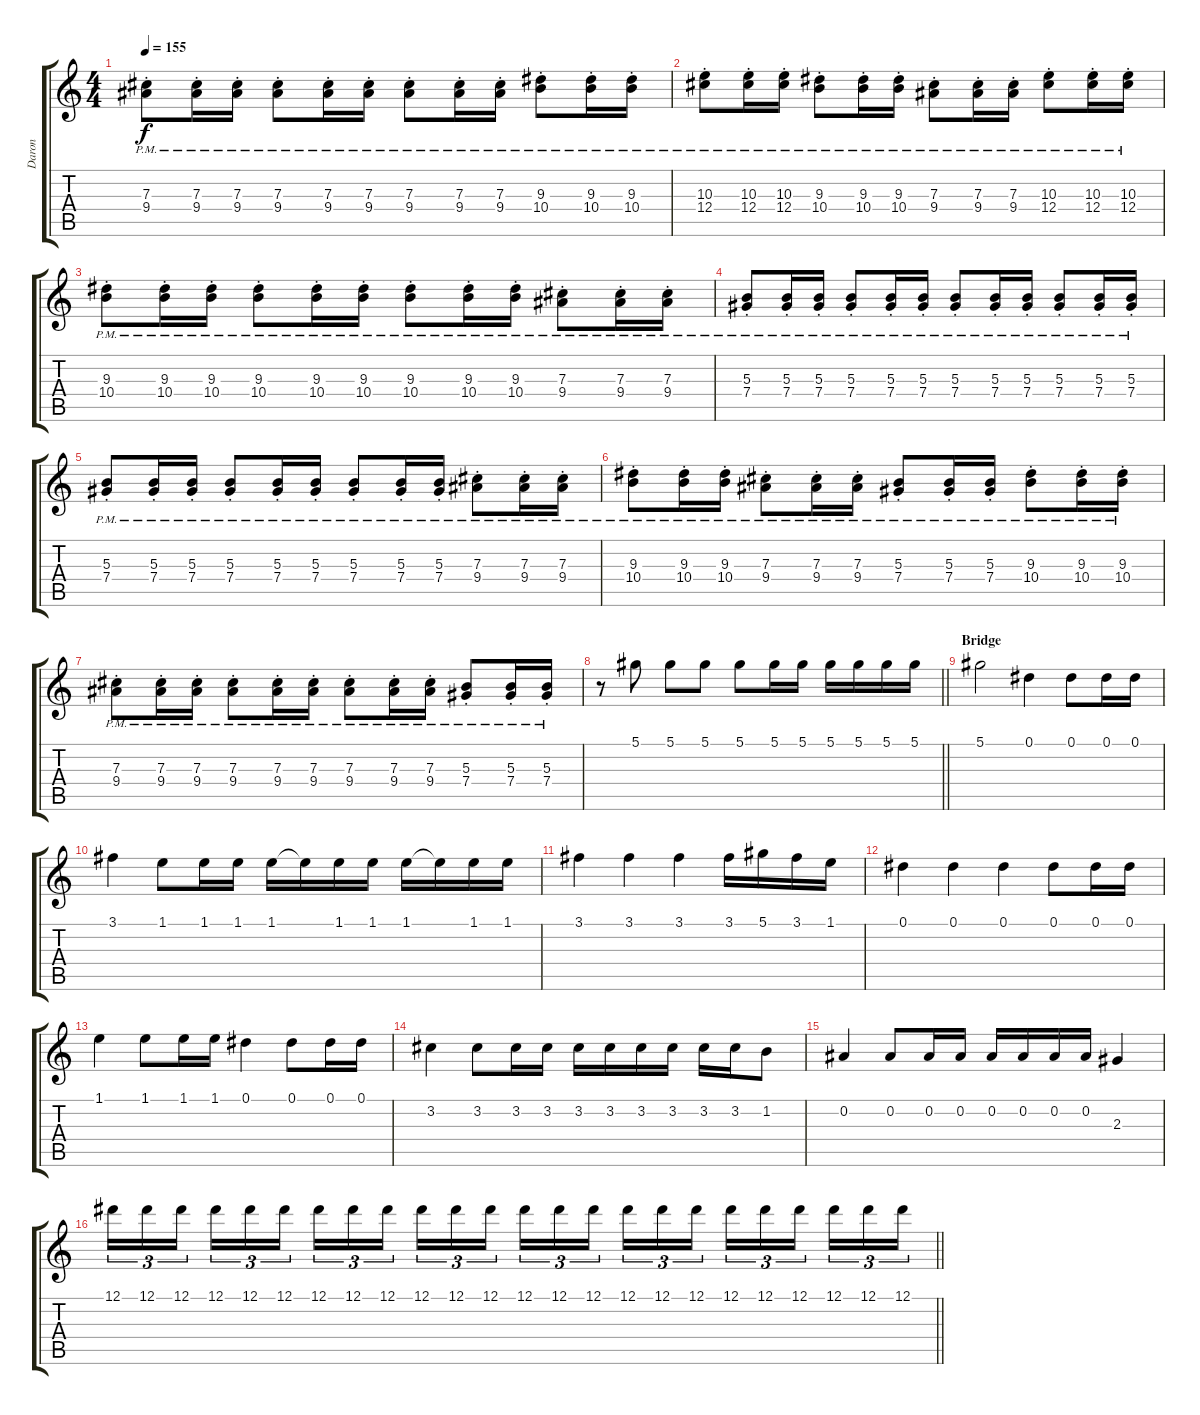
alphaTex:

\track ("Daron" "Daron") {instrument overdrivenguitar}
\staff {score tabs}
\tuning (Eb4 Bb3 Gb3 Db3 Ab2 Db2) {hide}
\ts (4 4)
\tempo 155
\clef g2
\ks c
(7.3{pm st} 9.4{pm st}).8{dy f} (7.3{pm st} 9.4{pm st}).16 (7.3{pm st} 9.4{pm st}).16 (7.3{pm st} 9.4{pm st}).8 (7.3{pm st} 9.4{pm st}).16 (7.3{pm st} 9.4{pm st}).16 (7.3{pm st} 9.4{pm st}).8 (7.3{pm st} 9.4{pm st}).16 (7.3{pm st} 9.4{pm st}).16 (9.3{pm st} 10.4{pm st}).8 (9.3{pm st} 10.4{pm st}).16 (9.3{pm st} 10.4{pm st}).16 |
(10.3{pm st} 12.4{pm st}).8 (10.3{pm st} 12.4{pm st}).16 (10.3{pm st} 12.4{pm st}).16 (9.3{pm st} 10.4{pm st}).8 (9.3{pm st} 10.4{pm st}).16 (9.3{pm st} 10.4{pm st}).16 (7.3{pm st} 9.4{pm st}).8 (7.3{pm st} 9.4{pm st}).16 (7.3{pm st} 9.4{pm st}).16 (10.3{pm st} 12.4{pm st}).8 (10.3{pm st} 12.4{pm st}).16 (10.3{pm st} 12.4{pm st}).16 |
(9.3{pm st} 10.4{pm st}).8 (9.3{pm st} 10.4{pm st}).16 (9.3{pm st} 10.4{pm st}).16 (9.3{pm st} 10.4{pm st}).8 (9.3{pm st} 10.4{pm st}).16 (9.3{pm st} 10.4{pm st}).16 (9.3{pm st} 10.4{pm st}).8 (9.3{pm st} 10.4{pm st}).16 (9.3{pm st} 10.4{pm st}).16 (7.3{pm st} 9.4{pm st}).8 (7.3{pm st} 9.4{pm st}).16 (7.3{pm st} 9.4{pm st}).16 |
(5.3{pm st} 7.4{pm st}).8 (5.3{pm st} 7.4{pm st}).16 (5.3{pm st} 7.4{pm st}).16 (5.3{pm st} 7.4{pm st}).8 (5.3{pm st} 7.4{pm st}).16 (5.3{pm st} 7.4{pm st}).16 (5.3{pm st} 7.4{pm st}).8 (5.3{pm st} 7.4{pm st}).16 (5.3{pm st} 7.4{pm st}).16 (5.3{pm st} 7.4{pm st}).8 (5.3{pm st} 7.4{pm st}).16 (5.3{pm st} 7.4{pm st}).16 |
(5.3{pm st} 7.4{pm st}).8 (5.3{pm st} 7.4{pm st}).16 (5.3{pm st} 7.4{pm st}).16 (5.3{pm st} 7.4{pm st}).8 (5.3{pm st} 7.4{pm st}).16 (5.3{pm st} 7.4{pm st}).16 (5.3{pm st} 7.4{pm st}).8 (5.3{pm st} 7.4{pm st}).16 (5.3{pm st} 7.4{pm st}).16 (7.3{pm st} 9.4{pm st}).8 (7.3{pm st} 9.4{pm st}).16 (7.3{pm st} 9.4{pm st}).16 |
(9.3{pm st} 10.4{pm st}).8 (9.3{pm st} 10.4{pm st}).16 (9.3{pm st} 10.4{pm st}).16 (7.3{pm st} 9.4{pm st}).8 (7.3{pm st} 9.4{pm st}).16 (7.3{pm st} 9.4{pm st}).16 (5.3{pm st} 7.4{pm st}).8 (5.3{pm st} 7.4{pm st}).16 (5.3{pm st} 7.4{pm st}).16 (9.3{pm st} 10.4{pm st}).8 (9.3{pm st} 10.4{pm st}).16 (9.3{pm st} 10.4{pm st}).16 |
(7.3{pm st} 9.4{pm st}).8 (7.3{pm st} 9.4{pm st}).16 (7.3{pm st} 9.4{pm st}).16 (7.3{pm st} 9.4{pm st}).8 (7.3{pm st} 9.4{pm st}).16 (7.3{pm st} 9.4{pm st}).16 (7.3{pm st} 9.4{pm st}).8 (7.3{pm st} 9.4{pm st}).16 (7.3{pm st} 9.4{pm st}).16 (5.3{pm st} 7.4{pm st}).8 (5.3{pm st} 7.4{pm st}).16 (5.3{pm st} 7.4{pm st}).16 |
\barLineRight lightlight
r.8{volume 13 instrument distortionguitar} 5.1.8 5.1.8 5.1.8 5.1.8 5.1.16 5.1.16 5.1.16 5.1.16 5.1.16 5.1.16 |
\section ("" "Bridge")
5.1.2 0.1.4 0.1.8 0.1.16 0.1.16 |
3.1.4 1.1.8 1.1.16 1.1.16 1.1.16 1.1{t}.16 1.1.16 1.1.16 1.1.16 1.1{t}.16 1.1.16 1.1.16 |
3.1.4 3.1.4 3.1.4 3.1.16 5.1.16 3.1.16 1.1.16 |
0.1.4 0.1.4 0.1.4 0.1.8 0.1.16 0.1.16 |
1.1.4 1.1.8 1.1.16 1.1.16 0.1.4 0.1.8 0.1.16 0.1.16 |
3.2.4 3.2.8 3.2.16 3.2.16 3.2.16 3.2.16 3.2.16 3.2.16 3.2.16 3.2.16 1.2.8 |
0.2.4 0.2.8 0.2.16 0.2.16 0.2.16 0.2.16 0.2.16 0.2.16 2.3.4 |
\barLineRight lightlight
12.1.16{tu (3 2)} 12.1.16{tu (3 2)} 12.1.16{tu (3 2) beam splitsecondary} 12.1.16{tu (3 2)} 12.1.16{tu (3 2)} 12.1.16{tu (3 2)} 12.1.16{tu (3 2)} 12.1.16{tu (3 2)} 12.1.16{tu (3 2) beam splitsecondary} 12.1.16{tu (3 2)} 12.1.16{tu (3 2)} 12.1.16{tu (3 2)} 12.1.16{tu (3 2)} 12.1.16{tu (3 2)} 12.1.16{tu (3 2) beam splitsecondary} 12.1.16{tu (3 2)} 12.1.16{tu (3 2)} 12.1.16{tu (3 2)} 12.1.16{tu (3 2)} 12.1.16{tu (3 2)} 12.1.16{tu (3 2) beam splitsecondary} 12.1.16{tu (3 2)} 12.1.16{tu (3 2)} 12.1.16{tu (3 2)}
